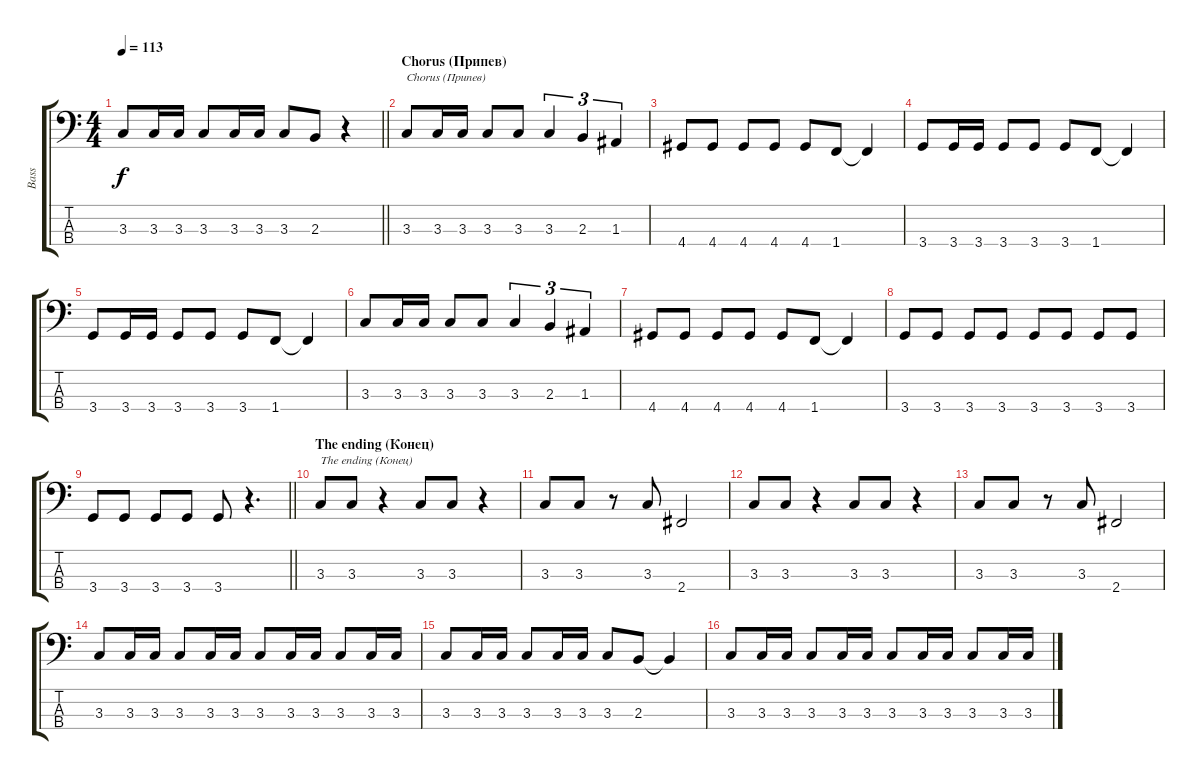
\track ("Bass" "Bass") {instrument electricbassfinger}
\staff {score tabs}
\tuning (G2 D2 A1 E1) {hide}
\ts (4 4)
\tempo 113
\clef f4
\barLineRight lightlight
\ks c
3.3.8{dy f} 3.3.16 3.3.16 3.3.8 3.3.16 3.3.16 3.3.8 2.3.8 r.4 |
\section ("" "Chorus (Припев)")
3.3.8{txt "Chorus (Припев)"} 3.3.16 3.3.16 3.3.8 3.3.8 3.3.4{tu (3 2)} 2.3.4{tu (3 2)} 1.3.4{tu (3 2)} |
4.4.8 4.4.8 4.4.8 4.4.8 4.4.8 1.4.8 1.4{t}.4 |
3.4.8 3.4.16 3.4.16 3.4.8 3.4.8 3.4.8 1.4.8 1.4{t}.4 |
3.4.8 3.4.16 3.4.16 3.4.8 3.4.8 3.4.8 1.4.8 1.4{t}.4 |
3.3.8 3.3.16 3.3.16 3.3.8 3.3.8 3.3.4{tu (3 2)} 2.3.4{tu (3 2)} 1.3.4{tu (3 2)} |
4.4.8 4.4.8 4.4.8 4.4.8 4.4.8 1.4.8 1.4{t}.4 |
3.4.8 3.4.8 3.4.8 3.4.8 3.4.8 3.4.8 3.4.8 3.4.8 |
\barLineRight lightlight
3.4.8 3.4.8 3.4.8 3.4.8 3.4.8 r.4{d} |
\section ("" "The ending (Конец)")
3.3.8{txt "The ending (Конец)"} 3.3.8 r.4 3.3.8 3.3.8 r.4 |
3.3.8 3.3.8 r.8 3.3.8 2.4.2 |
3.3.8 3.3.8 r.4 3.3.8 3.3.8 r.4 |
3.3.8 3.3.8 r.8 3.3.8 2.4.2 |
3.3.8 3.3.16 3.3.16 3.3.8 3.3.16 3.3.16 3.3.8 3.3.16 3.3.16 3.3.8 3.3.16 3.3.16 |
3.3.8 3.3.16 3.3.16 3.3.8 3.3.16 3.3.16 3.3.8 2.3.8 2.3{t}.4 |
3.3.8 3.3.16 3.3.16 3.3.8 3.3.16 3.3.16 3.3.8 3.3.16 3.3.16 3.3.8 3.3.16 3.3.16
